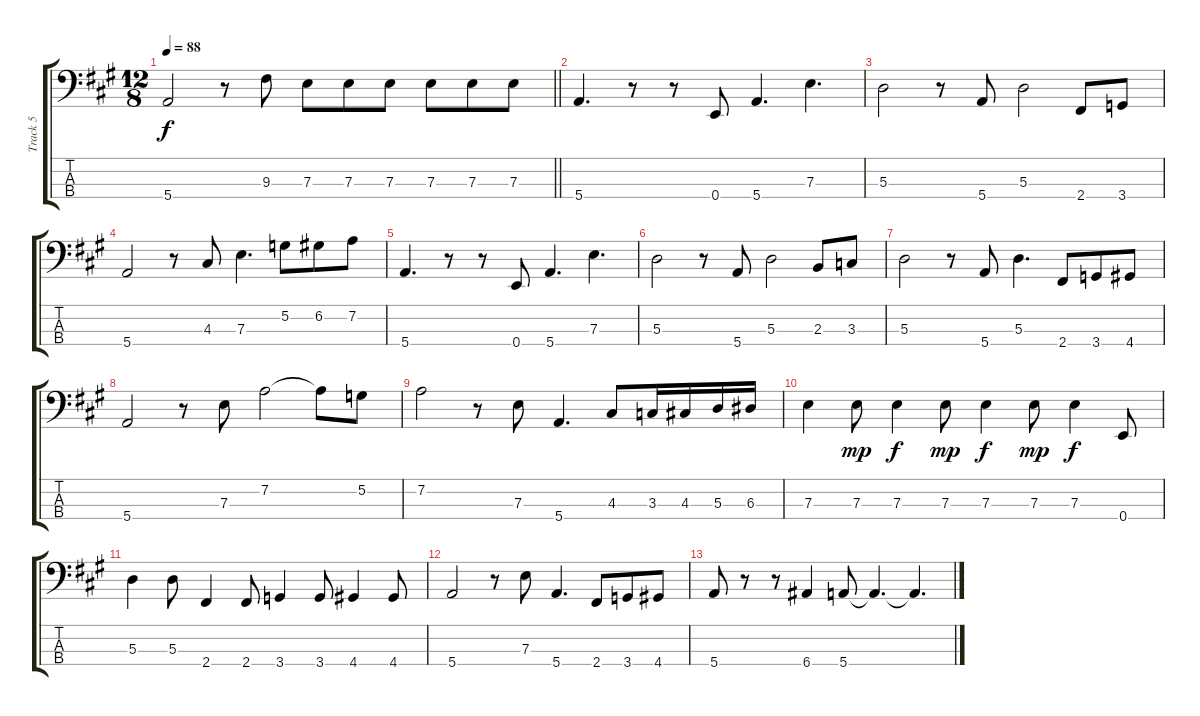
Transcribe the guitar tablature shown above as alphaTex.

\track ("Track 5" "Track 5") {instrument electricbassfinger}
\staff {score tabs}
\tuning (G2 D2 A1 E1) {hide}
\ts (12 8)
\tempo 88
\clef f4
\barLineRight lightlight
\ks a
5.4.2{dy f} r.8 9.3.8 7.3.8 7.3.8 7.3.8 7.3.8 7.3.8 7.3.8 |
5.4.4{d} r.8 r.8 0.4.8 5.4.4{d} 7.3.4{d} |
5.3.2 r.8 5.4.8 5.3.2 2.4.8 3.4.8 |
5.4.2 r.8 4.3.8 7.3.4{d} 5.2.8 6.2.8 7.2.8 |
5.4.4{d} r.8 r.8 0.4.8 5.4.4{d} 7.3.4{d} |
5.3.2 r.8 5.4.8 5.3.2 2.3.8 3.3.8 |
5.3.2 r.8 5.4.8 5.3.4{d} 2.4.8 3.4.8 4.4.8 |
5.4.2 r.8 7.3.8 7.2.2 7.2{t}.8 5.2.8 |
7.2.2 r.8 7.3.8 5.4.4{d} 4.3.8 3.3.16 4.3.16 5.3.16 6.3.16 |
7.3.4 7.3.8{dy mp} 7.3.4{dy f} 7.3.8{dy mp} 7.3.4{dy f} 7.3.8{dy mp} 7.3.4{dy f} 0.4.8 |
5.3.4 5.3.8 2.4.4 2.4.8 3.4.4 3.4.8 4.4.4 4.4.8 |
5.4.2 r.8 7.3.8 5.4.4{d} 2.4.8 3.4.8 4.4.8 |
5.4.8 r.8 r.8 6.4.4 5.4.8 5.4{t}.4{d} 5.4{t}.4{d}
